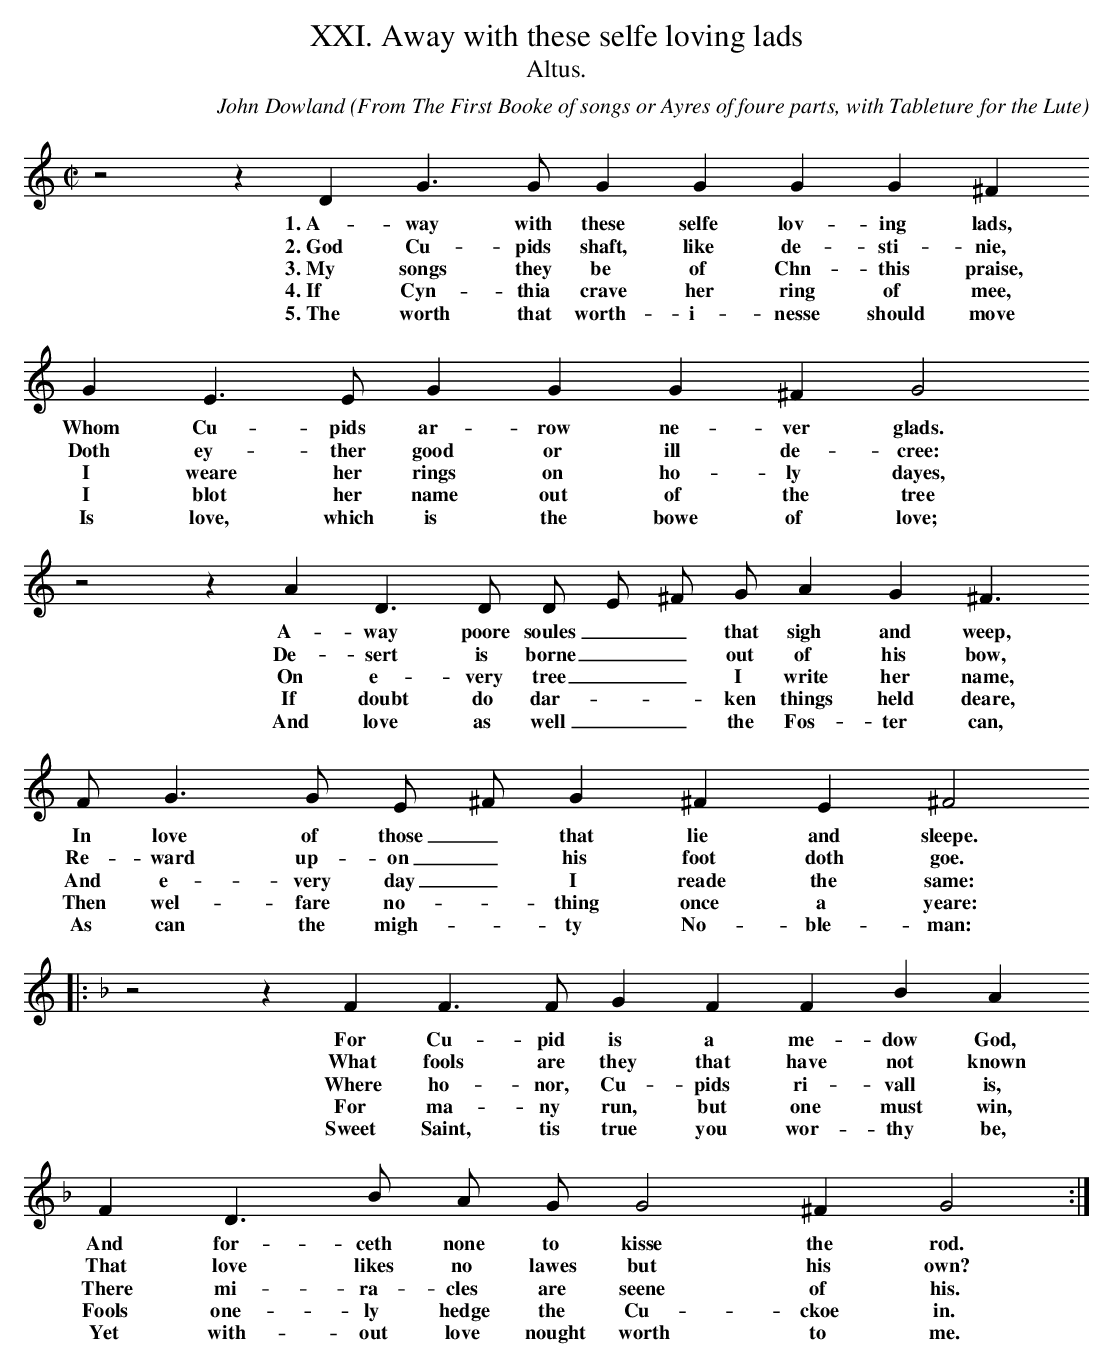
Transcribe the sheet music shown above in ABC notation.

X:1
T:XXI. Away with these selfe loving lads
T:Altus.
C: John Dowland
O: From The First Booke of songs or Ayres of foure parts, with Tableture for the Lute
L:1/4
M:C|
K:G mix
z2 z D G > G G G G G ^F
w: 1.~A- way with these selfe lov- ing lads,
w: 2.~God Cu- pids shaft, like de- sti- nie,
w: 3.~My songs they be of Chn- this praise,
w: 4.~If Cyn- thia crave her ring of mee,
w: 5.~The worth that worth- i- nesse should move
G E > E G G G ^F G2
w: Whom Cu- pids ar- row ne- ver glads.
w: Doth ey- ther good or ill de- cree:
w: I weare her rings on ho- ly dayes,
w: I blot her name out of the tree
w: Is love, which is the bowe of love;
z2 z A D > D D/ E/ ^F/ G/ A G ^F3/2
w: A- way poore soules _ _ that sigh and weep,
w: De- sert is borne _ _ out of his bow,
w: On e- very tree _ _ I write her name,
w: If doubt do dar- * _ ken things held deare,
w: And love as well _ _ the Fos- ter can,
F/ G > G E/ ^F/ G ^F E ^F2
w: In love of those _ that lie and sleepe.
w: Re- ward up- on _ his foot doth goe.
w: And e- very day _ I reade the same:
w: Then wel- fare no- * thing once a yeare:
w: As can the migh- * ty No- ble- man:
K:G dor
|:z2 z F F > F G F F B A
w: For Cu- pid is a me- dow God,
w: What fools are they that have not known
w: Where ho- nor, Cu- pids ri- vall is,
w: For ma- ny run, but one must win,
w: Sweet Saint, tis true you wor- thy be,
F D > B A/ G/ G2 ^F G2 :|
w: And for- ceth none to kisse the rod.
w: That love likes no lawes but his own?
w: There mi- ra- cles are seene of his.
w: Fools one- ly hedge the Cu- ckoe in.
w: Yet with- out love nought worth to me.
